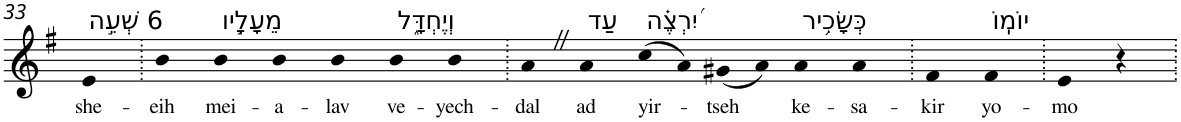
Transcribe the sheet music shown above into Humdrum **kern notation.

**kern	**text
*part1	*part1
*staff1	*staff1
*I"Piano	*
*I'Pno	*
!!LO:PB:g=z
*clefG2	*
*k[f#]	*
*G:	*
=33	=33
!LO:TX:a:t=6 שְׁעֵ֣ה	!
!	!LO:LY:b
4e	she-
=34.	=34.
!	!LO:LY:b
4b	-eih
!LO:TX:a:t=מֵעָלָ֣יו	!
!	!LO:LY:b
4b	mei-
!	!LO:LY:b
4b	-a-
!	!LO:LY:b
4b	-lav
!LO:TX:a:t=וְיֶחְדָּ֑ל	!
!	!LO:LY:b
4b	ve-
!	!LO:LY:b
4b	-yech-
=35.	=35.
!	!LO:LY:b
4aZ	-dal
!LO:TX:a:t=עַד	!
!	!LO:LY:b
4a	ad
!LO:TX:a:t=יִ֝רְצֶ֗ה	!
!	!LO:LY:b
(8cc	yir-
8a)	.
!	!LO:LY:b
(8g#X	-tseh
8a)	.
!LO:TX:a:t=כְּשָׂכִ֥יר	!
!	!LO:LY:b
4a	ke-
!	!LO:LY:b
4a	-sa-
=36.	=36.
!	!LO:LY:b
4f#	-kir
!LO:TX:a:t=יוֹמֽוֹ	!
!	!LO:LY:b
4f#	yo-
=37.	=37.
!	!LO:LY:b
4e	-mo
4r	.
=.	=.
*-	*-
